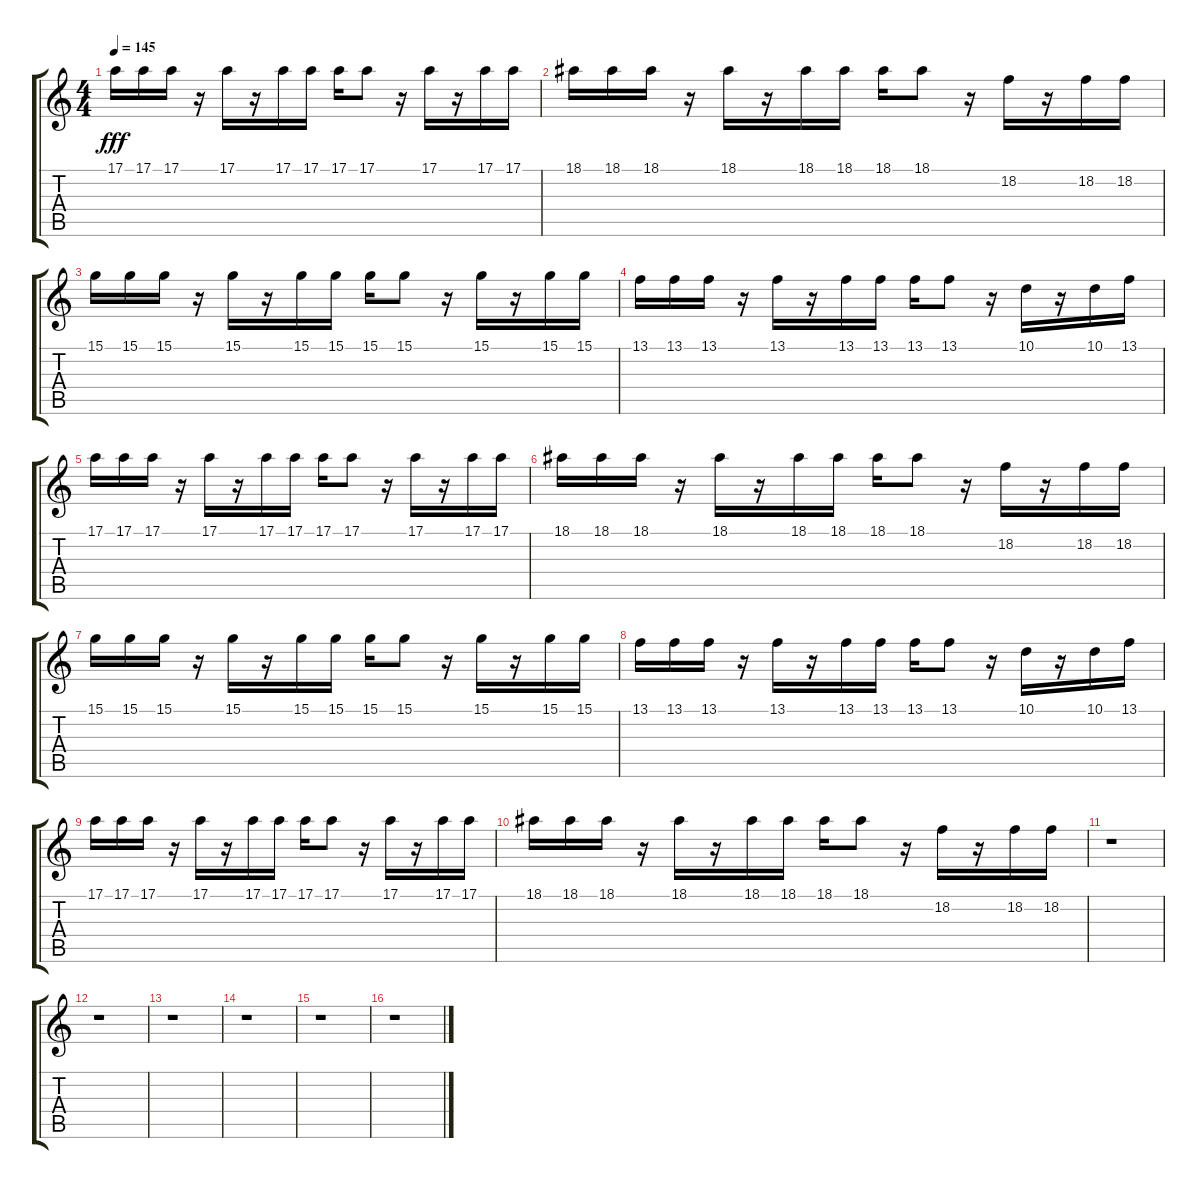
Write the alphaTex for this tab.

\track "" {instrument rockorgan}
\staff {score tabs}
\tuning (E4 B3 G3 D3 A2 E2) {hide}
\ts (4 4)
\tempo 145
\clef g2
\ks c
17.1.16{dy fff} 17.1.16 17.1.16 r.16 17.1.16 r.16 17.1.16 17.1.16 17.1.16 17.1.8 r.16 17.1.16 r.16 17.1.16 17.1.16 |
18.1.16 18.1.16 18.1.16 r.16 18.1.16 r.16 18.1.16 18.1.16 18.1.16 18.1.8 r.16 18.2.16 r.16 18.2.16 18.2.16 |
15.1.16 15.1.16 15.1.16 r.16 15.1.16 r.16 15.1.16 15.1.16 15.1.16 15.1.8 r.16 15.1.16 r.16 15.1.16 15.1.16 |
13.1.16 13.1.16 13.1.16 r.16 13.1.16 r.16 13.1.16 13.1.16 13.1.16 13.1.8 r.16 10.1.16 r.16 10.1.16 13.1.16 |
17.1.16 17.1.16 17.1.16 r.16 17.1.16 r.16 17.1.16 17.1.16 17.1.16 17.1.8 r.16 17.1.16 r.16 17.1.16 17.1.16 |
18.1.16 18.1.16 18.1.16 r.16 18.1.16 r.16 18.1.16 18.1.16 18.1.16 18.1.8 r.16 18.2.16 r.16 18.2.16 18.2.16 |
15.1.16 15.1.16 15.1.16 r.16 15.1.16 r.16 15.1.16 15.1.16 15.1.16 15.1.8 r.16 15.1.16 r.16 15.1.16 15.1.16 |
13.1.16 13.1.16 13.1.16 r.16 13.1.16 r.16 13.1.16 13.1.16 13.1.16 13.1.8 r.16 10.1.16 r.16 10.1.16 13.1.16 |
17.1.16 17.1.16 17.1.16 r.16 17.1.16 r.16 17.1.16 17.1.16 17.1.16 17.1.8 r.16 17.1.16 r.16 17.1.16 17.1.16 |
18.1.16 18.1.16 18.1.16 r.16 18.1.16 r.16 18.1.16 18.1.16 18.1.16 18.1.8 r.16 18.2.16 r.16 18.2.16 18.2.16 |
r.1 |
r.1 |
r.1 |
r.1 |
r.1 |
r.1
